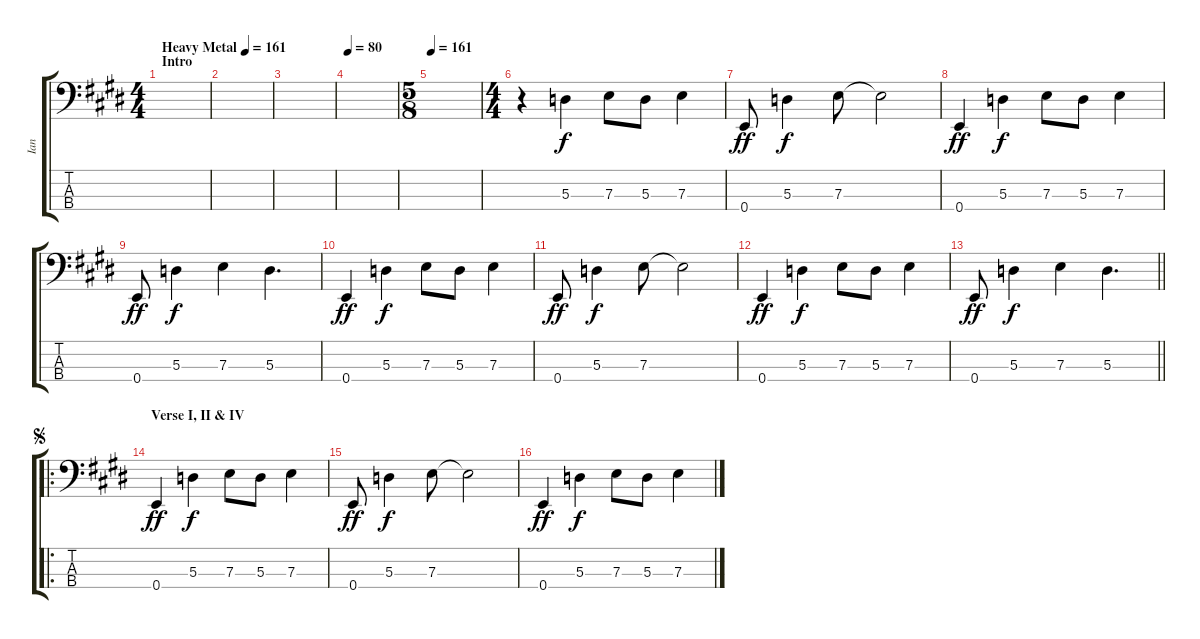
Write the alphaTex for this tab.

\track ("Ian" "Ian") {instrument electricbassfinger}
\staff {score tabs}
\tuning (G2 D2 A1 E1) {hide}
\ts (4 4)
\section ("" "Intro")
\tempo (161 "Heavy Metal")
\tempo 82
\tempo (161 "Heavy Metal")
\clef f4
\ks e
|
|
|
\tempo 80
|
\ts (5 8)
\tempo 161
|
\ts (4 4)
r.4 5.3.4 7.3.8 5.3.8 7.3.4 |
0.4.8{dy ff} 5.3.4{dy f} 7.3.8 7.3{t}.2 |
0.4.4{dy ff} 5.3.4{dy f} 7.3.8 5.3.8 7.3.4 |
0.4.8{dy ff} 5.3.4{dy f} 7.3.4 5.3.4{d} |
0.4.4{dy ff} 5.3.4{dy f} 7.3.8 5.3.8 7.3.4 |
0.4.8{dy ff} 5.3.4{dy f} 7.3.8 7.3{t}.2 |
0.4.4{dy ff} 5.3.4{dy f} 7.3.8 5.3.8 7.3.4 |
\barLineRight lightlight
0.4.8{dy ff} 5.3.4{dy f} 7.3.4 5.3.4{d} |
\ro
\section ("" "Verse I, II & IV")
\jump segno
0.4.4{dy ff} 5.3.4{dy f} 7.3.8 5.3.8 7.3.4 |
0.4.8{dy ff} 5.3.4{dy f} 7.3.8 7.3{t}.2 |
0.4.4{dy ff} 5.3.4{dy f} 7.3.8 5.3.8 7.3.4
